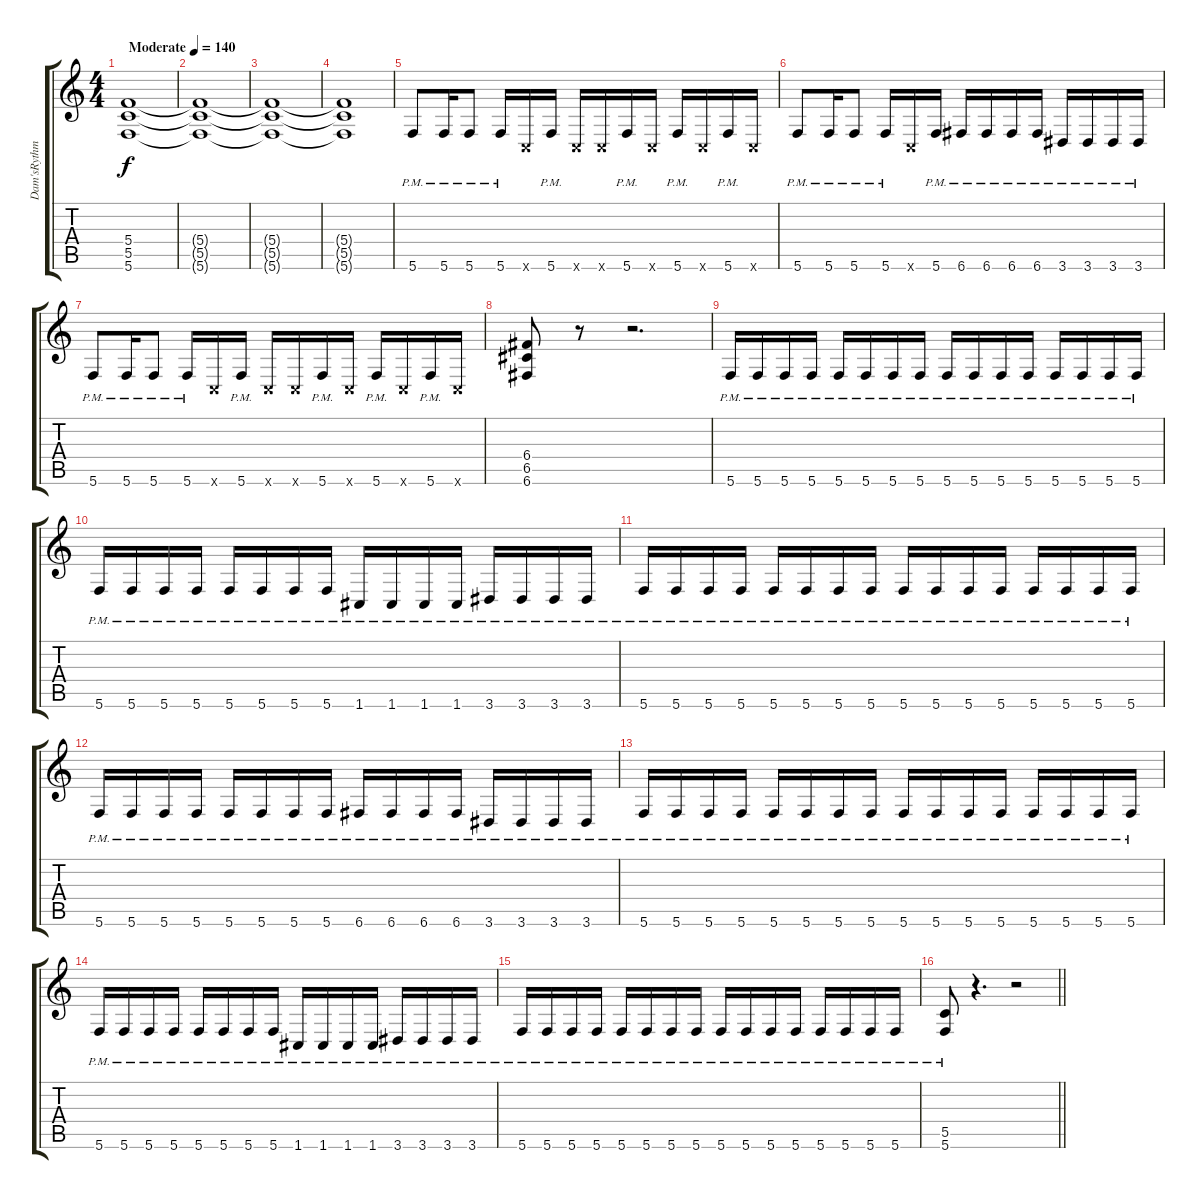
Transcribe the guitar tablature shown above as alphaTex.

\track ("Dam'sRythm" "Dam'sRythm") {instrument distortionguitar}
\staff {score tabs}
\tuning (D4 A3 F3 C3 G2 C2) {hide}
\ts (4 4)
\tempo (140 "Moderate")
\clef g2
\ks c
(5.4 5.5 5.6).1{dy f instrument distortionguitar} |
(5.4{t} 5.5{t} 5.6{t}).1 |
(5.4{t} 5.5{t} 5.6{t}).1 |
(5.4{t} 5.5{t} 5.6{t}).1 |
5.6{pm}.8 5.6{pm}.16 5.6{pm}.8 5.6{pm}.16 0.6{x}.16 5.6{pm}.16 0.6{x}.16 0.6{x}.16 5.6{pm}.16 0.6{x}.16 5.6{pm}.16 0.6{x}.16 5.6{pm}.16 0.6{x}.16 |
5.6{pm}.8 5.6{pm}.16 5.6{pm}.8 5.6{pm}.16 0.6{x}.16 5.6{pm}.16 6.6{pm}.16 6.6{pm}.16 6.6{pm}.16 6.6{pm}.16 3.6{pm}.16 3.6{pm}.16 3.6{pm}.16 3.6{pm}.16 |
5.6{pm}.8 5.6{pm}.16 5.6{pm}.8 5.6{pm}.16 0.6{x}.16 5.6{pm}.16 0.6{x}.16 0.6{x}.16 5.6{pm}.16 0.6{x}.16 5.6{pm}.16 0.6{x}.16 5.6{pm}.16 0.6{x}.16 |
(6.4 6.5 6.6).8 r.8 r.2{d} |
5.6{pm}.16 5.6{pm}.16 5.6{pm}.16 5.6{pm}.16 5.6{pm}.16 5.6{pm}.16 5.6{pm}.16 5.6{pm}.16 5.6{pm}.16 5.6{pm}.16 5.6{pm}.16 5.6{pm}.16 5.6{pm}.16 5.6{pm}.16 5.6{pm}.16 5.6{pm}.16 |
5.6{pm}.16 5.6{pm}.16 5.6{pm}.16 5.6{pm}.16 5.6{pm}.16 5.6{pm}.16 5.6{pm}.16 5.6{pm}.16 1.6{pm}.16 1.6{pm}.16 1.6{pm}.16 1.6{pm}.16 3.6{pm}.16 3.6{pm}.16 3.6{pm}.16 3.6{pm}.16 |
5.6{pm}.16 5.6{pm}.16 5.6{pm}.16 5.6{pm}.16 5.6{pm}.16 5.6{pm}.16 5.6{pm}.16 5.6{pm}.16 5.6{pm}.16 5.6{pm}.16 5.6{pm}.16 5.6{pm}.16 5.6{pm}.16 5.6{pm}.16 5.6{pm}.16 5.6{pm}.16 |
5.6{pm}.16 5.6{pm}.16 5.6{pm}.16 5.6{pm}.16 5.6{pm}.16 5.6{pm}.16 5.6{pm}.16 5.6{pm}.16 6.6{pm}.16 6.6{pm}.16 6.6{pm}.16 6.6{pm}.16 3.6{pm}.16 3.6{pm}.16 3.6{pm}.16 3.6{pm}.16 |
5.6{pm}.16 5.6{pm}.16 5.6{pm}.16 5.6{pm}.16 5.6{pm}.16 5.6{pm}.16 5.6{pm}.16 5.6{pm}.16 5.6{pm}.16 5.6{pm}.16 5.6{pm}.16 5.6{pm}.16 5.6{pm}.16 5.6{pm}.16 5.6{pm}.16 5.6{pm}.16 |
5.6{pm}.16 5.6{pm}.16 5.6{pm}.16 5.6{pm}.16 5.6{pm}.16 5.6{pm}.16 5.6{pm}.16 5.6{pm}.16 1.6{pm}.16 1.6{pm}.16 1.6{pm}.16 1.6{pm}.16 3.6{pm}.16 3.6{pm}.16 3.6{pm}.16 3.6{pm}.16 |
5.6{pm}.16 5.6{pm}.16 5.6{pm}.16 5.6{pm}.16 5.6{pm}.16 5.6{pm}.16 5.6{pm}.16 5.6{pm}.16 5.6{pm}.16 5.6{pm}.16 5.6{pm}.16 5.6{pm}.16 5.6{pm}.16 5.6{pm}.16 5.6{pm}.16 5.6{pm}.16 |
\barLineRight lightlight
(5.5 5.6{pm}).8 r.4{d} r.2
